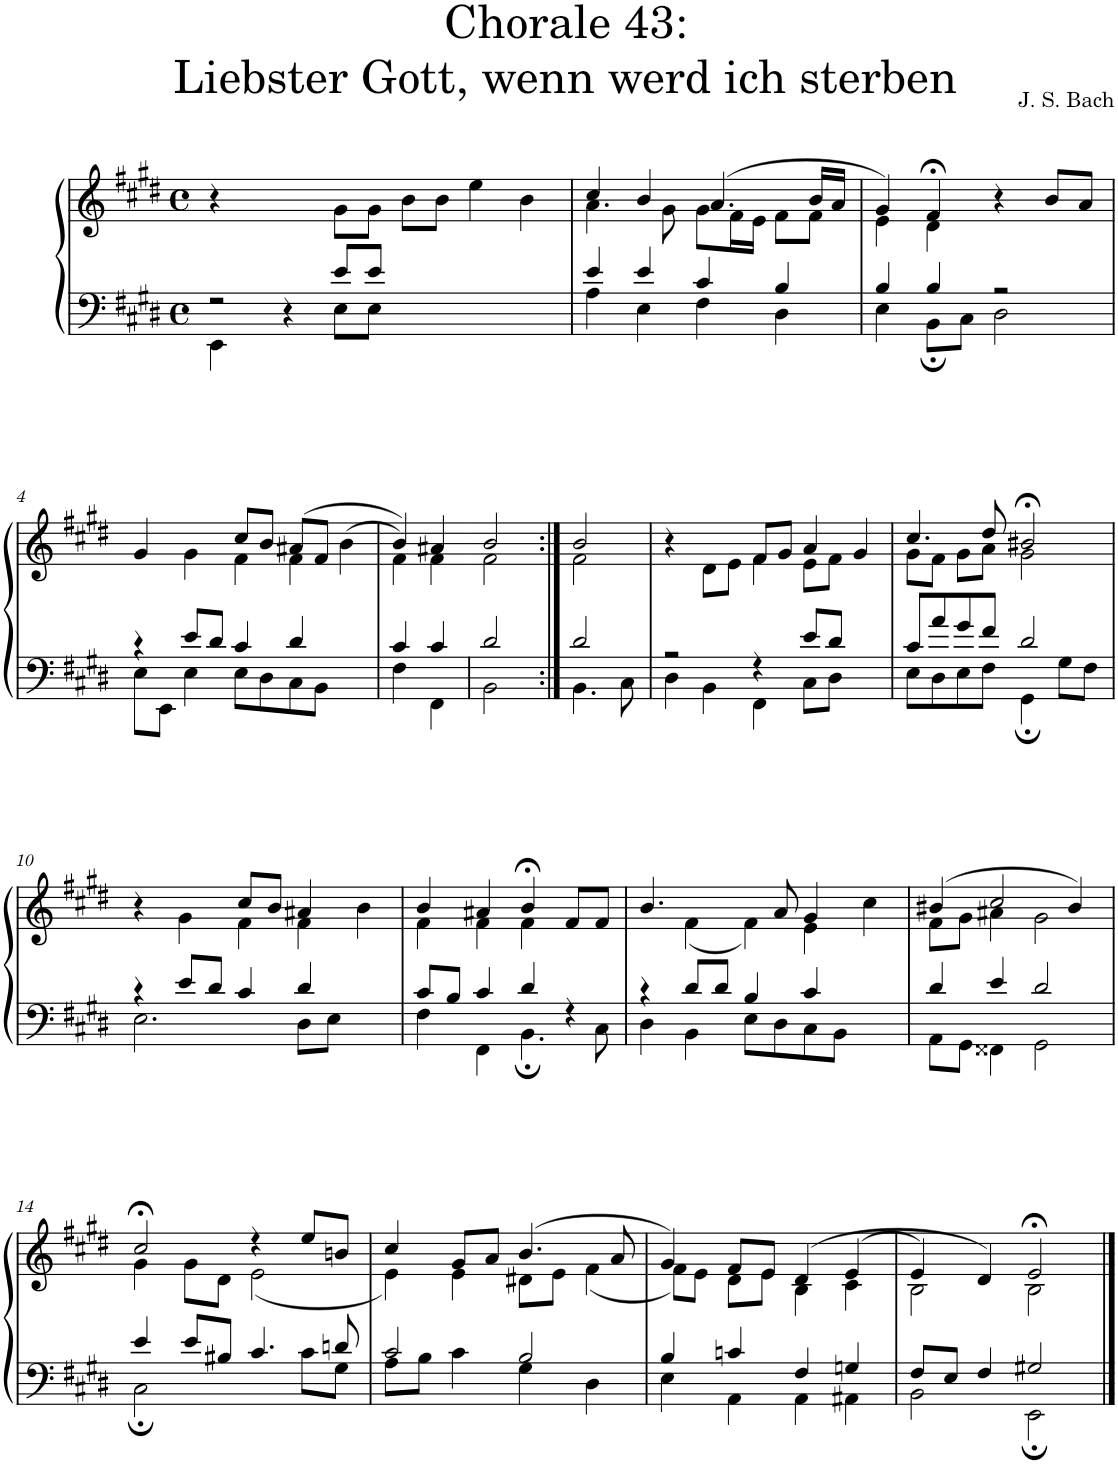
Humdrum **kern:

**kern	**kern
*part1	*part1
*staff2	*staff1
*I"S,A	*
*clefF4	*clefG2
*k[f#c#g#d#]	*k[f#c#g#d#]
*M4/4	*M4/4
*met(c)	*met(c)
=1	=1
*^	*^
*	*^	*	*^
*	*	*^	*	*	*
2r	2.ryy	2.ryy	4EE\	4r	2.ryy	4ryy
.	.	.	2ryy	2.ryy	.	2ryy
4r	.	.	.	.	.	.
8e/L	4ryy	4ryy	8E\L	.	8g#\L	4ryy
8e/J	.	.	8E\J	.	8g#\J	.
2.ryy	2.ryy	2.ryy	2.ryy	8b\L	2.ryy	2.ryy
.	.	.	.	8b\J	.	.
.	.	.	.	4ee\	.	.
.	.	.	.	4b\	.	.
*	*v	*v	*v	*	*	*
*	*	*	*v	*v
=2	=2	=2	=2
4e/	4A\	4cc#/	4.a\
4e/	4E\	4b/	.
.	.	.	8g#\
4c#/	4F#\	(>4.a/	8g#\L
.	.	.	16f#\L
.	.	.	16e\JJ
4B/	4D#\	.	8f#\L
.	.	16b/LL	8f#\J
.	.	16a/JJ	.
=3	=3	=3	=3
*	*^	*	*
4B/	2ryy	4E\	4g#/)	4e\
4B/	.	8BB;\L	4f#;</	4d#\
.	.	8C#\J	.	.
2r	2ryy	2D#\	4r	2ryy
.	.	.	8b/L	.
.	.	.	8a/J	.
!!LO:LB:g=z	!!
=4	=4	=4	=4	=4
*	*	*^	*	*
4r	4ryy	4ryy	8E\L	4g#/	4ryy
.	.	.	8EE\J	.	.
8e/L	2.ryy	2.ryy	4E\	4ryy	4g#\
8d#/J	.	.	.	.	.
4c#/	.	.	8E\L	8cc#/L	4f#\
.	.	.	8D#\	8b/J	.
4d#/	.	.	8C#\	(>8a#X/L	4f#\
.	.	.	8BB\J	8f#/J	.
4ryy	4ryy	4ryy	4ryy	(>4b\	4ryy
*	*v	*v	*v	*	*
=625	=625	=625	=625
4c#/	4F#\	4b/))	4f#\
4c#/	4FF#\	4a#X/	4f#\
=626-	=626-	=626-	=626-
2d#/	2BB\	2b/	2f#\
=627:|!	=627:|!	=627:|!	=627:|!
2d#/	4.BB\	2b/	2f#\
.	8C#\	.	.
=8	=8	=8	=8
*^	*^	*	*
2r	4ryy	4ryy	4D#\	4r	4ryy
.	2.ryy	2.ryy	4BB\	4ryy	8d#\L
.	.	.	.	.	8e\J
4r	.	.	4FF#\	8f#/L	4f#\
.	.	.	.	8g#/J	.
8e/L	.	.	8C#\L	4a/	8e\L
8d#/J	.	.	8D#\J	.	8f#\J
4ryy	4ryy	4ryy	4ryy	4g#/	4ryy
*	*v	*v	*v	*	*
=9	=9	=9	=9
8c#/L	8E\L	4.cc#/	8g#\L
8a/	8D#\	.	8f#\J
8g#/	8E\	.	8g#\L
8f#/J	8F#\J	8dd#/	8a\J
2d#/	4GG#;\	2b#X;</	2g#\
.	8G#\L	.	.
.	8F#\J	.	.
!!LO:LB:g=z	!!
=10	=10	=10	=10
*^	*^	*	*
4r	4ryy	4ryy	2.E\	4r	4ryy
8e/L	2.ryy	2.ryy	.	4ryy	4g#\
8d#/J	.	.	.	.	.
4c#/	.	.	.	8cc#/L	4f#\
.	.	.	.	8b/J	.
4d#/	.	.	8D#\L	4a#X/	4f#\
.	.	.	8E\J	.	.
4ryy	4ryy	4ryy	4ryy	4b\	4ryy
*	*	*v	*v	*	*
=11	=11	=11	=11	=11
8c#/L	2.ryy	4F#\	4b/	4f#\
8B/J	.	.	.	.
4c#/	.	4FF#\	4a#X/	4f#\
4d#/	.	4.BB;\	4b;</	4f#\
4r	4ryy	.	8f#/L	4ryy
.	.	8C#\	8f#/J	.
=12	=12	=12	=12	=12
*	*	*^	*	*
4r	4ryy	4ryy	4D#\	4.b/	4ryy
8d#/L	2.ryy	2.ryy	4BB\	.	(<4f#\
8d#/J	.	.	.	4ryy	.
4B/	.	.	8E\L	.	4f#\)
.	.	.	8D#\	8a/	.
4c#/	.	.	8C#\	4g#/	4e\
.	.	.	8BB\J	.	.
4ryy	4ryy	4ryy	4ryy	4cc#\	4ryy
*	*v	*v	*v	*	*
=13	=13	=13	=13
4d#/	8AA\L	(>4b#X/	8f#\L
.	8GG#\J	.	8g#\J
4e/	4FF##X\	2cc#/	4a#X\
2d#/	2GG#\	.	2g#\
.	.	4b#/)	.
!!LO:LB:g=z
=14	=14	=14	=14
*	*	*	*^
4e/	2C#;\	2cc#;</	4g#\	2ryy
8e/L	.	.	8g#\L	.
8B#X/J	.	.	8d#\J	.
4.c#/	4ryy	4r	(<2e\	4ryy
.	8c#\L	8ee/L	.	4ryy
8dn/	8G#\J	8bn/J	.	.
*	*	*	*v	*v
=15	=15	=15	=15
2c#/	8A\L	4cc#/	4e\)
.	8B\J	.	.
.	4c#\	8g#/L	4e\
.	.	8a/J	.
2B/	4G#\	(>4.b/	8d#X\L
.	.	.	8e\J
.	4D#\	.	(<4f#\
.	.	8a/	.
=16	=16	=16	=16
4B/	4E\	4g#/)	8f#\L)
.	.	.	8e\J
4cn/	4AA\	8f#/L	8d#\L
.	.	8e/J	8e\J
4F#/	4AA\	(>4d#/	4B\
4Gn/	4AA#X\	(>4e/	4c#\
=17	=17	=17	=17
8F#/L	2BB\	4e/)	2B\
8E/J	.	.	.
4F#/	.	4d#/)	.
2G#X/	2EE;\	2e;</	2B\
*v	*v	*	*
*	*v	*v
==	==
*-	*-
